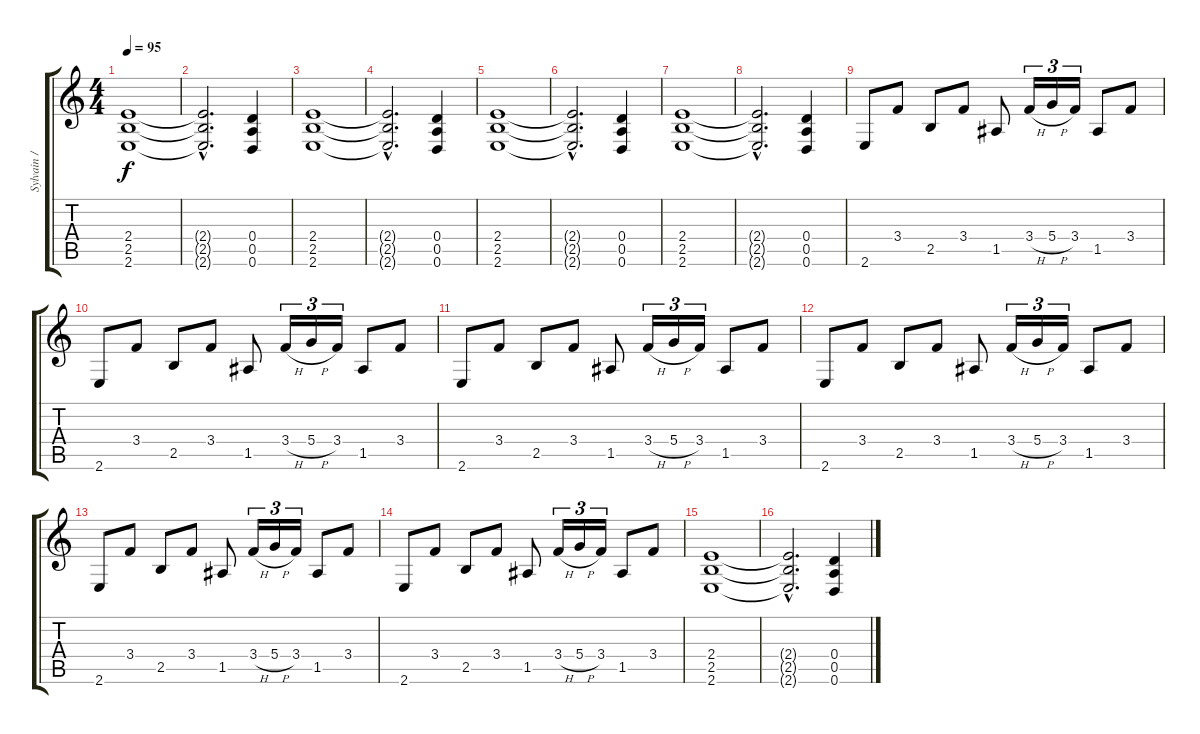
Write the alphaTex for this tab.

\track ("Sylvain / guitar 1" "Sylvain / ") {instrument electricguitarclean}
\staff {score tabs}
\tuning (E4 B3 G3 D3 A2 D2) {hide}
\ts (4 4)
\tempo 95
\clef g2
\ks c
(2.4 2.5 2.6).1{dy f volume 14 instrument distortionguitar} |
(2.4{hac t} 2.5{hac t} 2.6{hac t}).2{d} (0.4 0.5 0.6).4 |
(2.4 2.5 2.6).1 |
(2.4{hac t} 2.5{hac t} 2.6{hac t}).2{d} (0.4 0.5 0.6).4 |
(2.4 2.5 2.6).1{volume 14 instrument distortionguitar} |
(2.4{hac t} 2.5{hac t} 2.6{hac t}).2{d} (0.4 0.5 0.6).4 |
(2.4 2.5 2.6).1 |
(2.4{hac t} 2.5{hac t} 2.6{hac t}).2{d} (0.4 0.5 0.6).4 |
2.6.8{volume 13 instrument electricguitarclean} 3.4.8 2.5.8 3.4.8 1.5.8 3.4{h}.16{tu (3 2)} 5.4{h}.16{tu (3 2)} 3.4.16{tu (3 2)} 1.5.8 3.4.8 |
2.6.8 3.4.8 2.5.8 3.4.8 1.5.8 3.4{h}.16{tu (3 2)} 5.4{h}.16{tu (3 2)} 3.4.16{tu (3 2)} 1.5.8 3.4.8 |
2.6.8 3.4.8 2.5.8 3.4.8 1.5.8 3.4{h}.16{tu (3 2)} 5.4{h}.16{tu (3 2)} 3.4.16{tu (3 2)} 1.5.8 3.4.8 |
2.6.8 3.4.8 2.5.8 3.4.8 1.5.8 3.4{h}.16{tu (3 2)} 5.4{h}.16{tu (3 2)} 3.4.16{tu (3 2)} 1.5.8 3.4.8 |
2.6.8 3.4.8 2.5.8 3.4.8 1.5.8 3.4{h}.16{tu (3 2)} 5.4{h}.16{tu (3 2)} 3.4.16{tu (3 2)} 1.5.8 3.4.8 |
2.6.8 3.4.8 2.5.8 3.4.8 1.5.8 3.4{h}.16{tu (3 2)} 5.4{h}.16{tu (3 2)} 3.4.16{tu (3 2)} 1.5.8 3.4.8 |
(2.4 2.5 2.6).1{volume 14 instrument distortionguitar} |
(2.4{hac t} 2.5{hac t} 2.6{hac t}).2{d} (0.4 0.5 0.6).4
